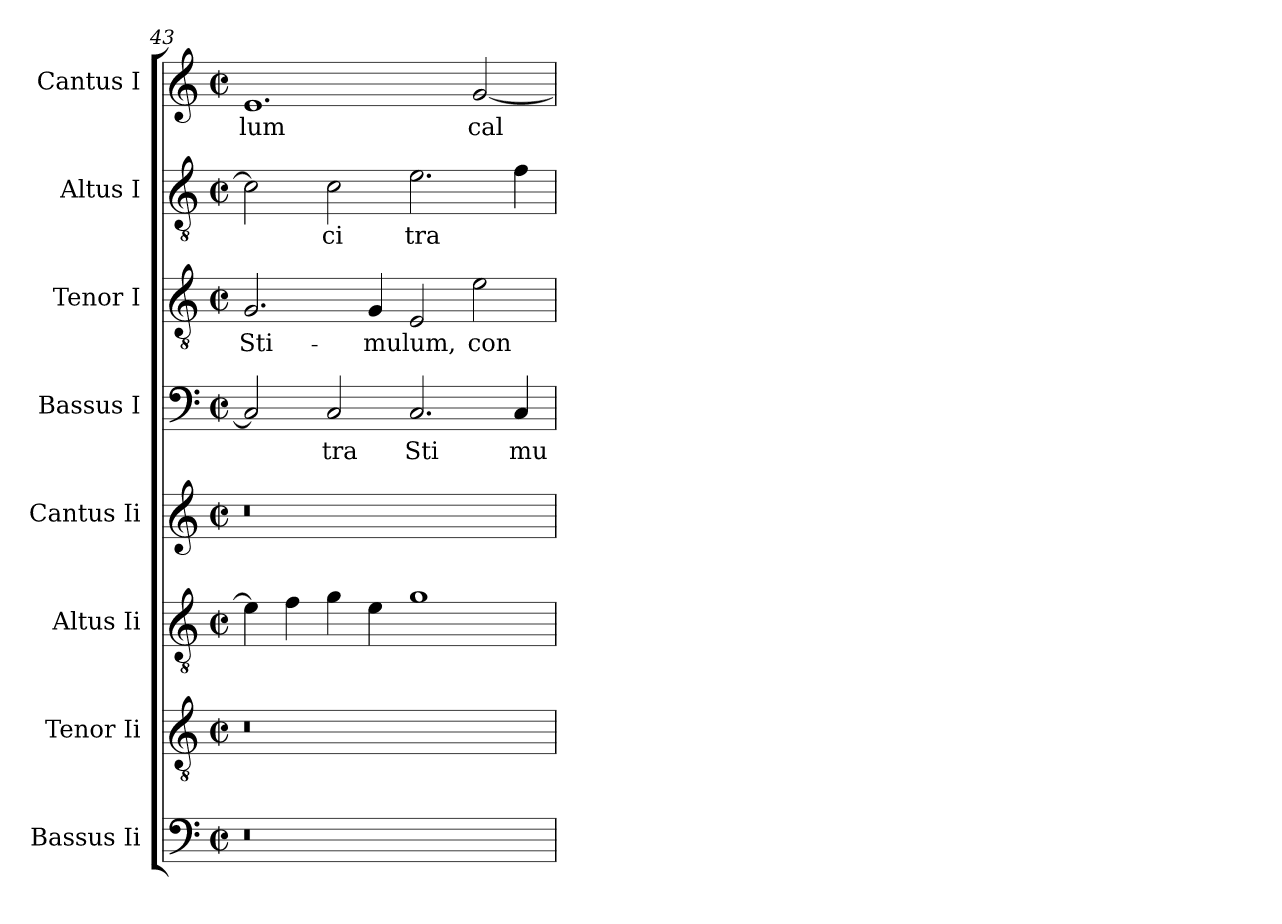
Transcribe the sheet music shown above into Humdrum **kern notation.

**kern	**kern	**kern	**kern	**kern	**text	**kern	**text	**kern	**text	**kern	**text
*part8	*part7	*part6	*part5	*part4	*part4	*part3	*part3	*part2	*part2	*part1	*part1
*staff8	*staff7	*staff6	*staff5	*staff4	*staff4	*staff3	*staff3	*staff2	*staff2	*staff1	*staff1
*I"Bassus Ii	*I"Tenor Ii	*I"Altus Ii	*I"Cantus Ii	*I"Bassus I	*	*I"Tenor I	*	*I"Altus I	*	*I"Cantus I	*
*clefF4	*clefGv2	*clefGv2	*clefG2	*clefF4	*	*clefGv2	*	*clefGv2	*	*clefG2	*
*M2/2	*M2/2	*M2/2	*M2/2	*M2/2	*	*M2/2	*	*M2/2	*	*M2/2	*
*met(c|)	*met(c|)	*met(c|)	*met(c|)	*met(c|)	*	*met(c|)	*	*met(c|)	*	*met(c|)	*
=43	=43	=43	=43	=43	=43	=43	=43	=43	=43	=43	=43
!	!	!	!	!	!	!	!LO:LY:b:cj	!	!	!	!LO:LY:b:cj
0r	0r	4e\]	0r	2C/]	.	2.G/	Sti-	2c\]	.	1.e	lum
.	.	4f\	.	.	.	.	.	.	.	.	.
!	!	!	!	!	!LO:LY:b:cj	!	!	!	!LO:LY:b:cj	!	!
.	.	4g\	.	2C/	tra	.	.	2c\	ci	.	.
!	!	!	!	!	!	!	!LO:LY:b	!	!	!	!
.	.	4e\	.	.	.	4G/	-mulum,	.	.	.	.
!	!	!	!	!	!LO:LY:b:cj	!	!	!	!LO:LY:b	!	!
.	.	1g	.	2.C/	Sti	2E/	.	2.e\	tra	.	.
!	!	!	!	!	!	!	!LO:LY:b:cj	!	!	!	!LO:LY:b
.	.	.	.	.	.	2e\	con-	.	.	[>2g/	cal
!	!	!	!	!	!LO:LY:b:cj	!	!	!	!	!	!
.	.	.	.	4C/	mu	.	.	4f\	.	.	.
=	=	=	=	=	=	=	=	=	=	=	=
*-	*-	*-	*-	*-	*-	*-	*-	*-	*-	*-	*-
